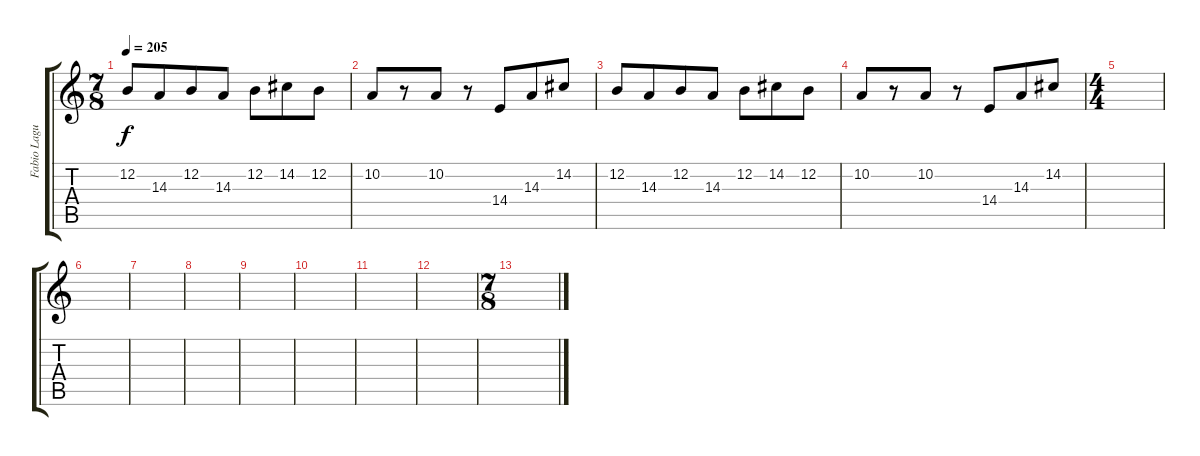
\track ("Fabio Laguna" "Fabio Lagu") {instrument lead2sawtooth}
\staff {score tabs}
\tuning (E4 B3 G3 D3 A2 E2) {hide}
\ts (7 8)
\tempo 205
\clef g2
\ks c
12.2.8{dy f} 14.3.8 12.2.8 14.3.8 12.2.8 14.2.8 12.2.8 |
10.2.8 r.8 10.2.8 r.8 14.4.8 14.3.8 14.2.8 |
12.2.8 14.3.8 12.2.8 14.3.8 12.2.8 14.2.8 12.2.8 |
10.2.8 r.8 10.2.8 r.8 14.4.8 14.3.8 14.2.8 |
\ts (4 4)
|
|
|
|
|
|
|
|
\ts (7 8)
